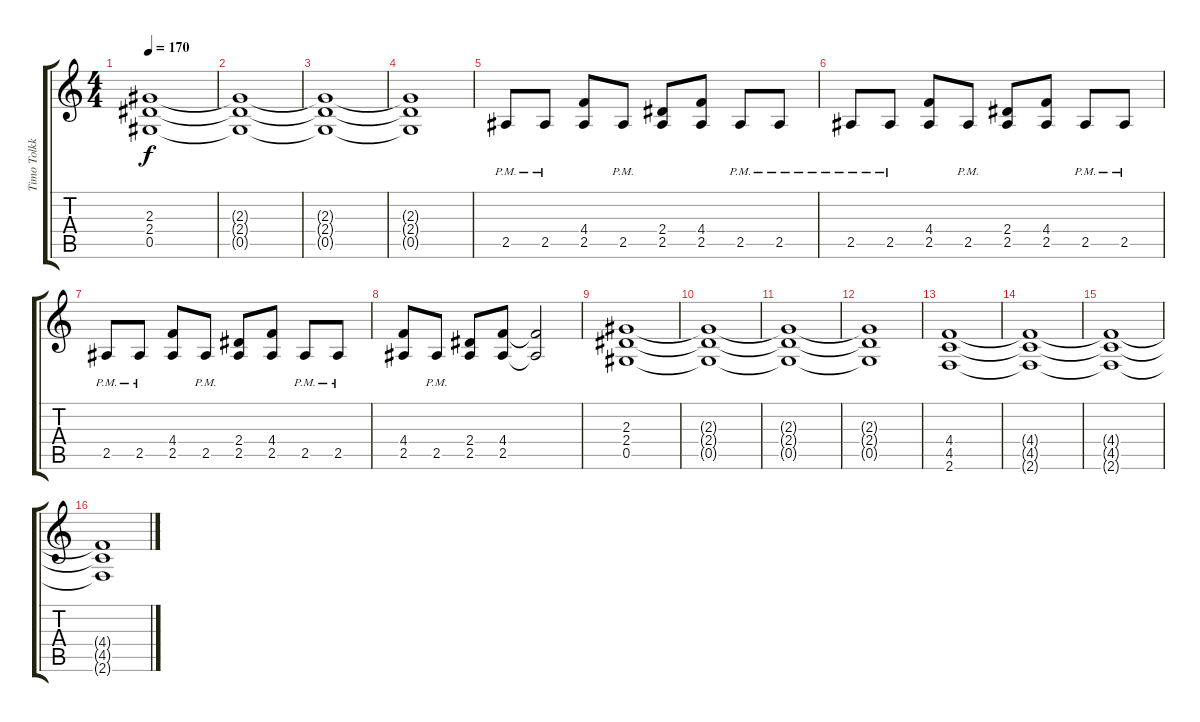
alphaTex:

\track ("Timo Tolkki" "Timo Tolkk") {instrument overdrivenguitar}
\staff {score tabs}
\tuning (Eb4 Bb3 Gb3 Db3 Ab2 Eb2) {hide}
\ts (4 4)
\tempo 170
\clef g2
\ks c
(2.3 2.4 0.5).1{dy f} |
(2.3{t} 2.4{t} 0.5{t}).1 |
(2.3{t} 2.4{t} 0.5{t}).1 |
(2.3{t} 2.4{t} 0.5{t}).1 |
2.5{pm}.8 2.5{pm}.8 (4.4 2.5).8 2.5{pm}.8 (2.4 2.5).8 (4.4 2.5).8 2.5{pm}.8 2.5{pm}.8 |
2.5{pm}.8 2.5{pm}.8 (4.4 2.5).8 2.5{pm}.8 (2.4 2.5).8 (4.4 2.5).8 2.5{pm}.8 2.5{pm}.8 |
2.5{pm}.8 2.5{pm}.8 (4.4 2.5).8 2.5{pm}.8 (2.4 2.5).8 (4.4 2.5).8 2.5{pm}.8 2.5{pm}.8 |
(4.4 2.5).8 2.5{pm}.8 (2.4 2.5).8 (4.4 2.5).8 (4.4{t} 2.5{t}).2 |
(2.3 2.4 0.5).1 |
(2.3{t} 2.4{t} 0.5{t}).1 |
(2.3{t} 2.4{t} 0.5{t}).1 |
(2.3{t} 2.4{t} 0.5{t}).1 |
(4.4 4.5 2.6).1 |
(4.4{t} 4.5{t} 2.6{t}).1 |
(4.4{t} 4.5{t} 2.6{t}).1 |
(4.4{t} 4.5{t} 2.6{t}).1
